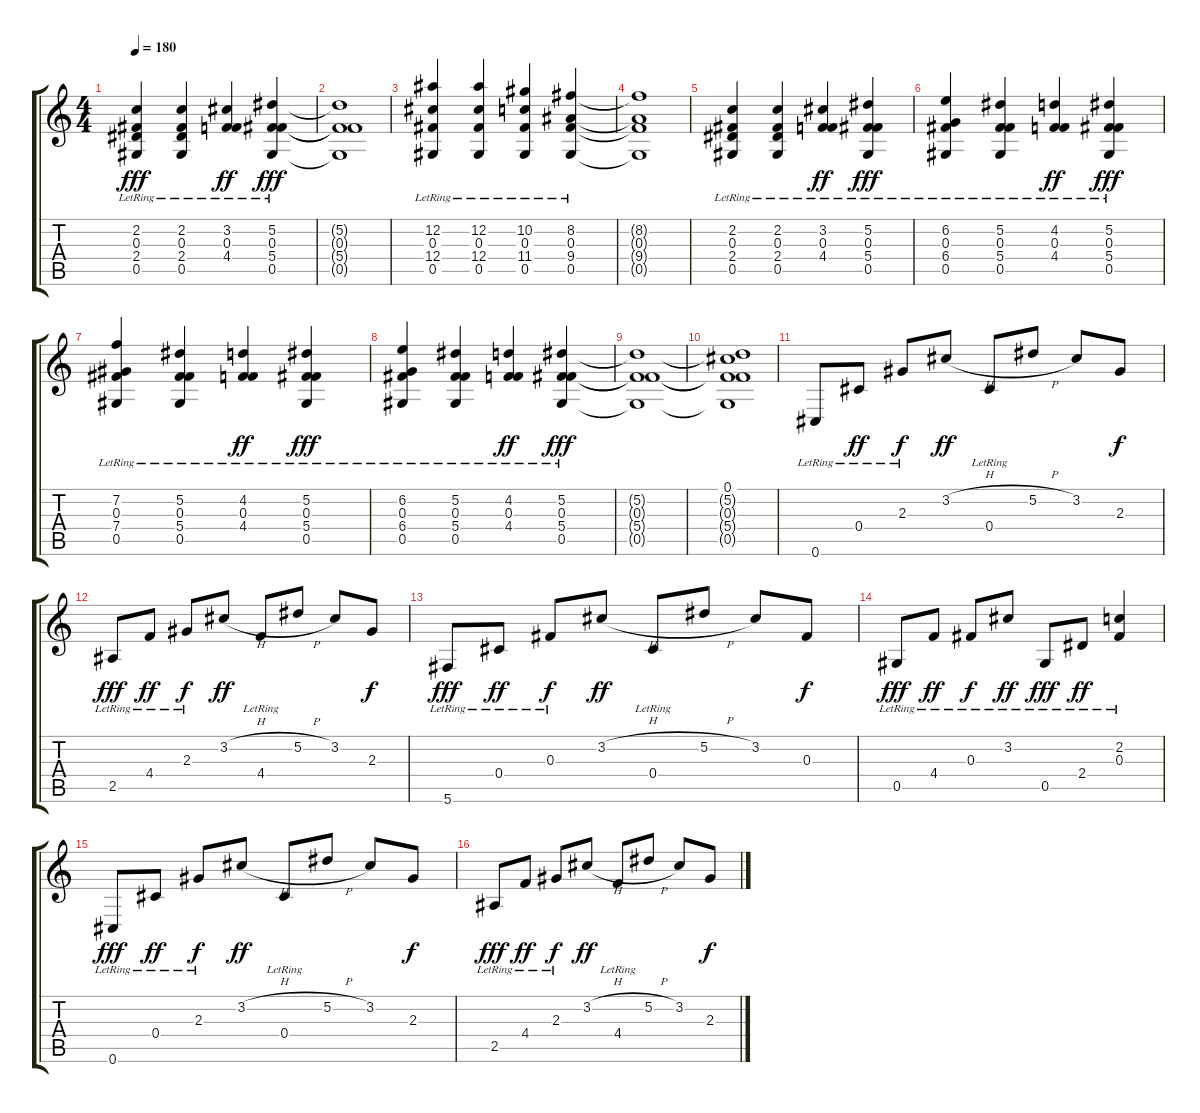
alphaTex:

\track "" {instrument acousticguitarsteel}
\staff {score tabs}
\tuning (Db4 Bb3 Gb3 Db3 Ab2 Db2) {hide}
\ts (4 4)
\tempo 180
\clef g2
\ks c
(2.2{lr} 0.3{lr} 2.4{lr} 0.5{lr}).4{dy fff} (2.2{lr} 0.3{lr} 2.4{lr} 0.5{lr}).4 (3.2{lr} 0.3{lr} 4.4{lr}).4{dy ff} (5.2{lr} 0.3{lr} 5.4{lr} 0.5{lr}).4{dy fff} |
(5.2{t} 0.3{t} 5.4{t} 0.5{t}).1 |
(12.2{lr} 0.3{lr} 12.4{lr} 0.5{lr}).4 (12.2{lr} 0.3{lr} 12.4{lr} 0.5{lr}).4 (10.2{lr} 0.3{lr} 11.4{lr} 0.5{lr}).4 (8.2{lr} 0.3{lr} 9.4{lr} 0.5{lr}).4 |
(8.2{t} 0.3{t} 9.4{t} 0.5{t}).1 |
(2.2{lr} 0.3{lr} 2.4{lr} 0.5{lr}).4 (2.2{lr} 0.3{lr} 2.4{lr} 0.5{lr}).4 (3.2{lr} 0.3{lr} 4.4{lr}).4{dy ff} (5.2{lr} 0.3{lr} 5.4{lr} 0.5{lr}).4{dy fff} |
(6.2{lr} 0.3{lr} 6.4{lr} 0.5{lr}).4 (5.2{lr} 0.3{lr} 5.4{lr} 0.5{lr}).4 (4.2{lr} 0.3{lr} 4.4{lr}).4{dy ff} (5.2{lr} 0.3{lr} 5.4{lr} 0.5{lr}).4{dy fff} |
(7.2{lr} 0.3{lr} 7.4{lr} 0.5{lr}).4 (5.2{lr} 0.3{lr} 5.4{lr} 0.5{lr}).4 (4.2{lr} 0.3{lr} 4.4{lr}).4{dy ff} (5.2{lr} 0.3{lr} 5.4{lr} 0.5{lr}).4{dy fff} |
(6.2{lr} 0.3{lr} 6.4{lr} 0.5{lr}).4 (5.2{lr} 0.3{lr} 5.4{lr} 0.5{lr}).4 (4.2{lr} 0.3{lr} 4.4{lr}).4{dy ff} (5.2{lr} 0.3{lr} 5.4{lr} 0.5{lr}).4{dy fff} |
(5.2{t} 0.3{t} 5.4{t} 0.5{t}).1 |
(0.1 5.2{t} 0.3{t} 5.4{t} 0.5{t}).1 |
0.6{lr}.8 0.4{lr}.8{dy ff} 2.3{lr}.8{dy f} 3.2{h}.8{dy ff} 0.4{lr}.8 5.2{h}.8 3.2.8 2.3.8{dy f} |
2.5{lr}.8{dy fff} 4.4{lr}.8{dy ff} 2.3{lr}.8{dy f} 3.2{h}.8{dy ff} 4.4{lr}.8 5.2{h}.8 3.2.8 2.3.8{dy f} |
5.6{lr}.8{dy fff} 0.4{lr}.8{dy ff} 0.3{lr}.8{dy f} 3.2{h}.8{dy ff} 0.4{lr}.8 5.2{h}.8 3.2.8 0.3.8{dy f} |
0.5{lr}.8{dy fff} 4.4{lr}.8{dy ff} 0.3{lr}.8{dy f} 3.2{lr}.8{dy ff} 0.5{lr}.8{dy fff} 2.4{lr}.8{dy ff} (2.2{lr} 0.3{lr}).4 |
0.6{lr}.8{dy fff} 0.4{lr}.8{dy ff} 2.3{lr}.8{dy f} 3.2{h}.8{dy ff} 0.4{lr}.8 5.2{h}.8 3.2.8 2.3.8{dy f} |
2.5{lr}.8{dy fff} 4.4{lr}.8{dy ff} 2.3{lr}.8{dy f} 3.2{h}.8{dy ff} 4.4{lr}.8 5.2{h}.8 3.2.8 2.3.8{dy f}
